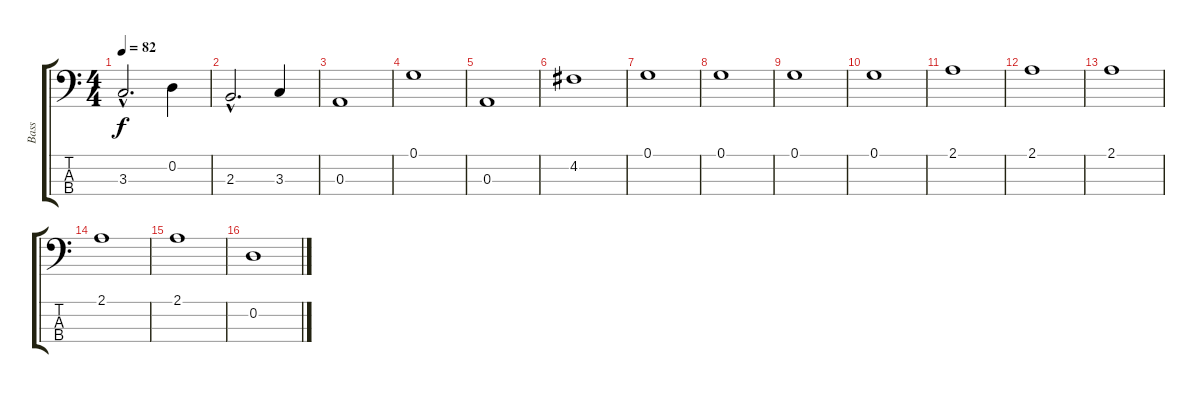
\track ("Bass" "Bass") {instrument fretlessbass}
\staff {score tabs}
\tuning (G2 D2 A1 E1) {hide}
\ts (4 4)
\tempo 82
\clef f4
\ks c
3.3{hac}.2{d dy f} 0.2.4 |
2.3{hac}.2{d} 3.3.4 |
0.3.1 |
0.1.1 |
0.3.1 |
4.2.1 |
0.1.1 |
0.1.1 |
0.1.1 |
0.1.1 |
2.1.1 |
2.1.1 |
2.1.1 |
2.1.1 |
2.1.1 |
0.2.1
